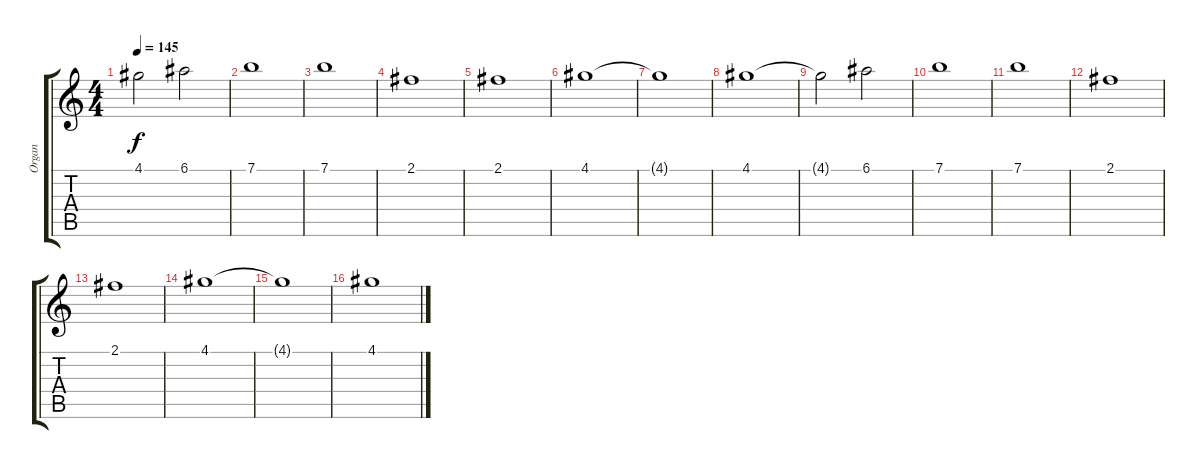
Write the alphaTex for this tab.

\track ("Organ" "Organ") {instrument churchorgan}
\staff {score tabs}
\tuning (E5 B4 G4 D4 A3 E3) {hide}
\ts (4 4)
\tempo 145
\clef g2
\ks c
4.1{t}.2{dy f} 6.1.2 |
7.1.1 |
7.1.1 |
2.1.1 |
2.1.1 |
4.1.1 |
4.1{t}.1 |
4.1.1 |
4.1{t}.2 6.1.2 |
7.1.1 |
7.1.1 |
2.1.1 |
2.1.1 |
4.1.1 |
4.1{t}.1 |
4.1.1
